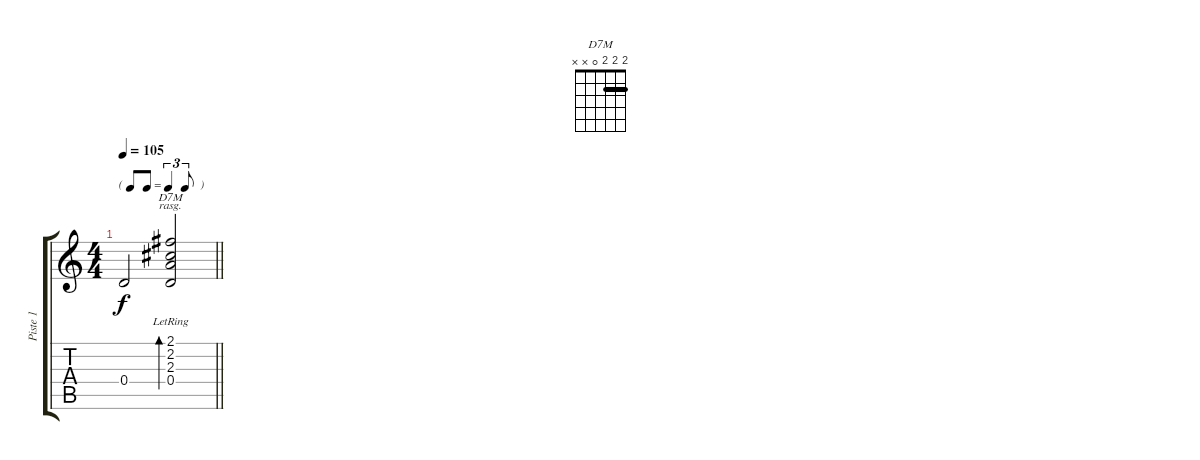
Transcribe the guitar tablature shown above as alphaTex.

\track ("Piste 1" "Piste 1") {instrument acousticguitarnylon}
\staff {score tabs}
\tuning (E4 B3 G3 D3 A2 E2) {hide}
\chord ("D7M" 2 2 2 0 x x) {barre 2}
\ts (4 4)
\tf triplet8th
\tempo 105
\clef g2
\barLineRight lightlight
\ks c
0.4.2{dy f} (2.1 2.2{lr} 2.3 0.4{lr}).2{bd 480 ch "D7M" rasg ii}
